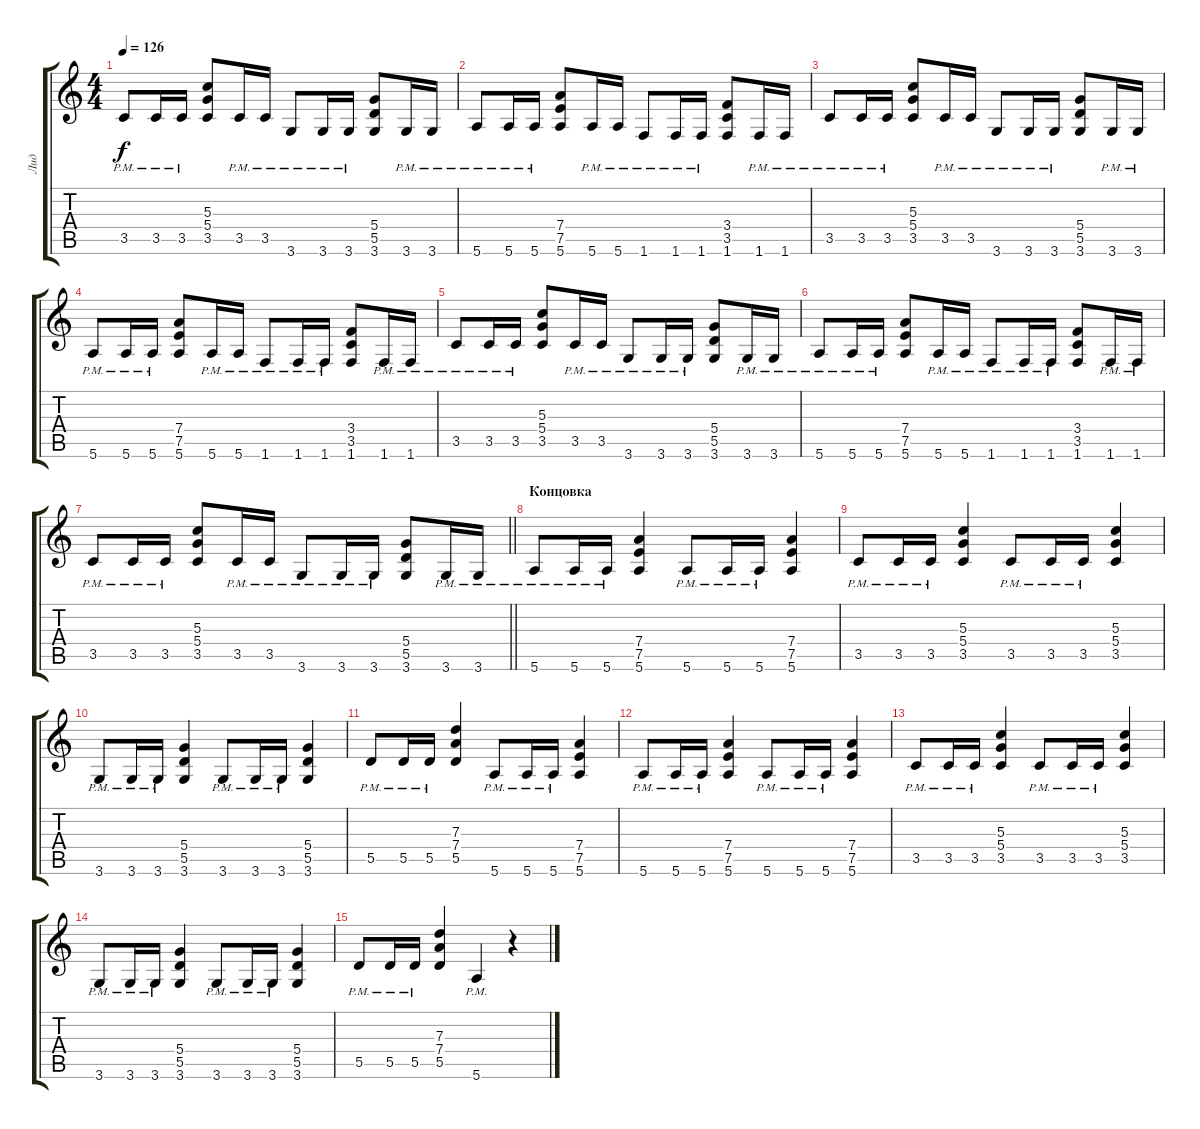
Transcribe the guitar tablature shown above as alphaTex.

\track ("Лид" "Лид") {instrument overdrivenguitar}
\staff {score tabs}
\tuning (E4 B3 G3 D3 A2 E2) {hide}
\ts (4 4)
\tempo 126
\clef g2
\ks c
3.5{pm}.8{dy f} 3.5{pm}.16 3.5{pm}.16 (5.3 5.4 3.5).8 3.5{pm}.16 3.5{pm}.16 3.6{pm}.8 3.6{pm}.16 3.6{pm}.16 (5.4 5.5 3.6).8 3.6{pm}.16 3.6{pm}.16 |
5.6{pm}.8 5.6{pm}.16 5.6{pm}.16 (7.4 7.5 5.6).8 5.6{pm}.16 5.6{pm}.16 1.6{pm}.8 1.6{pm}.16 1.6{pm}.16 (3.4 3.5 1.6).8 1.6{pm}.16 1.6{pm}.16 |
3.5{pm}.8 3.5{pm}.16 3.5{pm}.16 (5.3 5.4 3.5).8 3.5{pm}.16 3.5{pm}.16 3.6{pm}.8 3.6{pm}.16 3.6{pm}.16 (5.4 5.5 3.6).8 3.6{pm}.16 3.6{pm}.16 |
5.6{pm}.8 5.6{pm}.16 5.6{pm}.16 (7.4 7.5 5.6).8 5.6{pm}.16 5.6{pm}.16 1.6{pm}.8 1.6{pm}.16 1.6{pm}.16 (3.4 3.5 1.6).8 1.6{pm}.16 1.6{pm}.16 |
3.5{pm}.8 3.5{pm}.16 3.5{pm}.16 (5.3 5.4 3.5).8 3.5{pm}.16 3.5{pm}.16 3.6{pm}.8 3.6{pm}.16 3.6{pm}.16 (5.4 5.5 3.6).8 3.6{pm}.16 3.6{pm}.16 |
5.6{pm}.8 5.6{pm}.16 5.6{pm}.16 (7.4 7.5 5.6).8 5.6{pm}.16 5.6{pm}.16 1.6{pm}.8 1.6{pm}.16 1.6{pm}.16 (3.4 3.5 1.6).8 1.6{pm}.16 1.6{pm}.16 |
\barLineRight lightlight
3.5{pm}.8 3.5{pm}.16 3.5{pm}.16 (5.3 5.4 3.5).8 3.5{pm}.16 3.5{pm}.16 3.6{pm}.8 3.6{pm}.16 3.6{pm}.16 (5.4 5.5 3.6).8 3.6{pm}.16 3.6{pm}.16 |
\section ("" "Концовка")
5.6{pm}.8 5.6{pm}.16 5.6{pm}.16 (7.4 7.5 5.6).4 5.6{pm}.8 5.6{pm}.16 5.6{pm}.16 (7.4 7.5 5.6).4 |
3.5{pm}.8 3.5{pm}.16 3.5{pm}.16 (5.3 5.4 3.5).4 3.5{pm}.8 3.5{pm}.16 3.5{pm}.16 (5.3 5.4 3.5).4 |
3.6{pm}.8 3.6{pm}.16 3.6{pm}.16 (5.4 5.5 3.6).4 3.6{pm}.8 3.6{pm}.16 3.6{pm}.16 (5.4 5.5 3.6).4 |
5.5{pm}.8 5.5{pm}.16 5.5{pm}.16 (7.3 7.4 5.5).4 5.6{pm}.8 5.6{pm}.16 5.6{pm}.16 (7.4 7.5 5.6).4 |
5.6{pm}.8 5.6{pm}.16 5.6{pm}.16 (7.4 7.5 5.6).4 5.6{pm}.8 5.6{pm}.16 5.6{pm}.16 (7.4 7.5 5.6).4 |
3.5{pm}.8 3.5{pm}.16 3.5{pm}.16 (5.3 5.4 3.5).4 3.5{pm}.8 3.5{pm}.16 3.5{pm}.16 (5.3 5.4 3.5).4 |
3.6{pm}.8 3.6{pm}.16 3.6{pm}.16 (5.4 5.5 3.6).4 3.6{pm}.8 3.6{pm}.16 3.6{pm}.16 (5.4 5.5 3.6).4 |
5.5{pm}.8 5.5{pm}.16 5.5{pm}.16 (7.3 7.4 5.5).4 5.6{pm}.4 r.4
